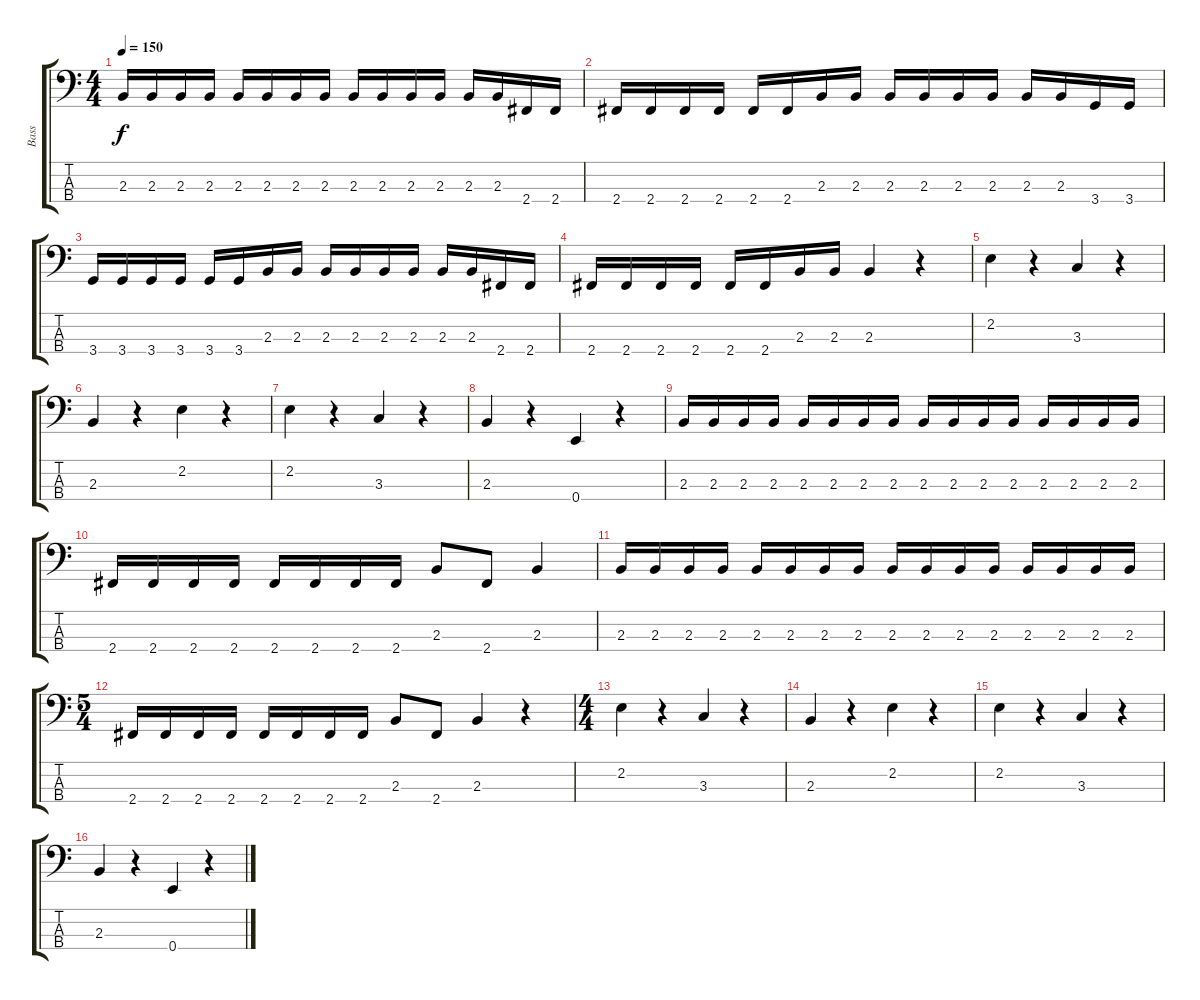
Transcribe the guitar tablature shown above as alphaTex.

\track ("Bass" "Bass") {instrument electricbasspick}
\staff {score tabs}
\tuning (G2 D2 A1 E1) {hide}
\ts (4 4)
\tempo 150
\clef f4
\ks c
2.3.16{dy f} 2.3.16 2.3.16 2.3.16 2.3.16 2.3.16 2.3.16 2.3.16 2.3.16 2.3.16 2.3.16 2.3.16 2.3.16 2.3.16 2.4.16 2.4.16 |
2.4.16 2.4.16 2.4.16 2.4.16 2.4.16 2.4.16 2.3.16 2.3.16 2.3.16 2.3.16 2.3.16 2.3.16 2.3.16 2.3.16 3.4.16 3.4.16 |
3.4.16 3.4.16 3.4.16 3.4.16 3.4.16 3.4.16 2.3.16 2.3.16 2.3.16 2.3.16 2.3.16 2.3.16 2.3.16 2.3.16 2.4.16 2.4.16 |
2.4.16 2.4.16 2.4.16 2.4.16 2.4.16 2.4.16 2.3.16 2.3.16 2.3.4 r.4 |
2.2.4 r.4 3.3.4 r.4 |
2.3.4 r.4 2.2.4 r.4 |
2.2.4 r.4 3.3.4 r.4 |
2.3.4 r.4 0.4.4 r.4 |
2.3.16 2.3.16 2.3.16 2.3.16 2.3.16 2.3.16 2.3.16 2.3.16 2.3.16 2.3.16 2.3.16 2.3.16 2.3.16 2.3.16 2.3.16 2.3.16 |
2.4.16 2.4.16 2.4.16 2.4.16 2.4.16 2.4.16 2.4.16 2.4.16 2.3.8 2.4.8 2.3.4 |
2.3.16 2.3.16 2.3.16 2.3.16 2.3.16 2.3.16 2.3.16 2.3.16 2.3.16 2.3.16 2.3.16 2.3.16 2.3.16 2.3.16 2.3.16 2.3.16 |
\ts (5 4)
2.4.16 2.4.16 2.4.16 2.4.16 2.4.16 2.4.16 2.4.16 2.4.16 2.3.8 2.4.8 2.3.4 r.4 |
\ts (4 4)
2.2.4 r.4 3.3.4 r.4 |
2.3.4 r.4 2.2.4 r.4 |
2.2.4 r.4 3.3.4 r.4 |
2.3.4 r.4 0.4.4 r.4
